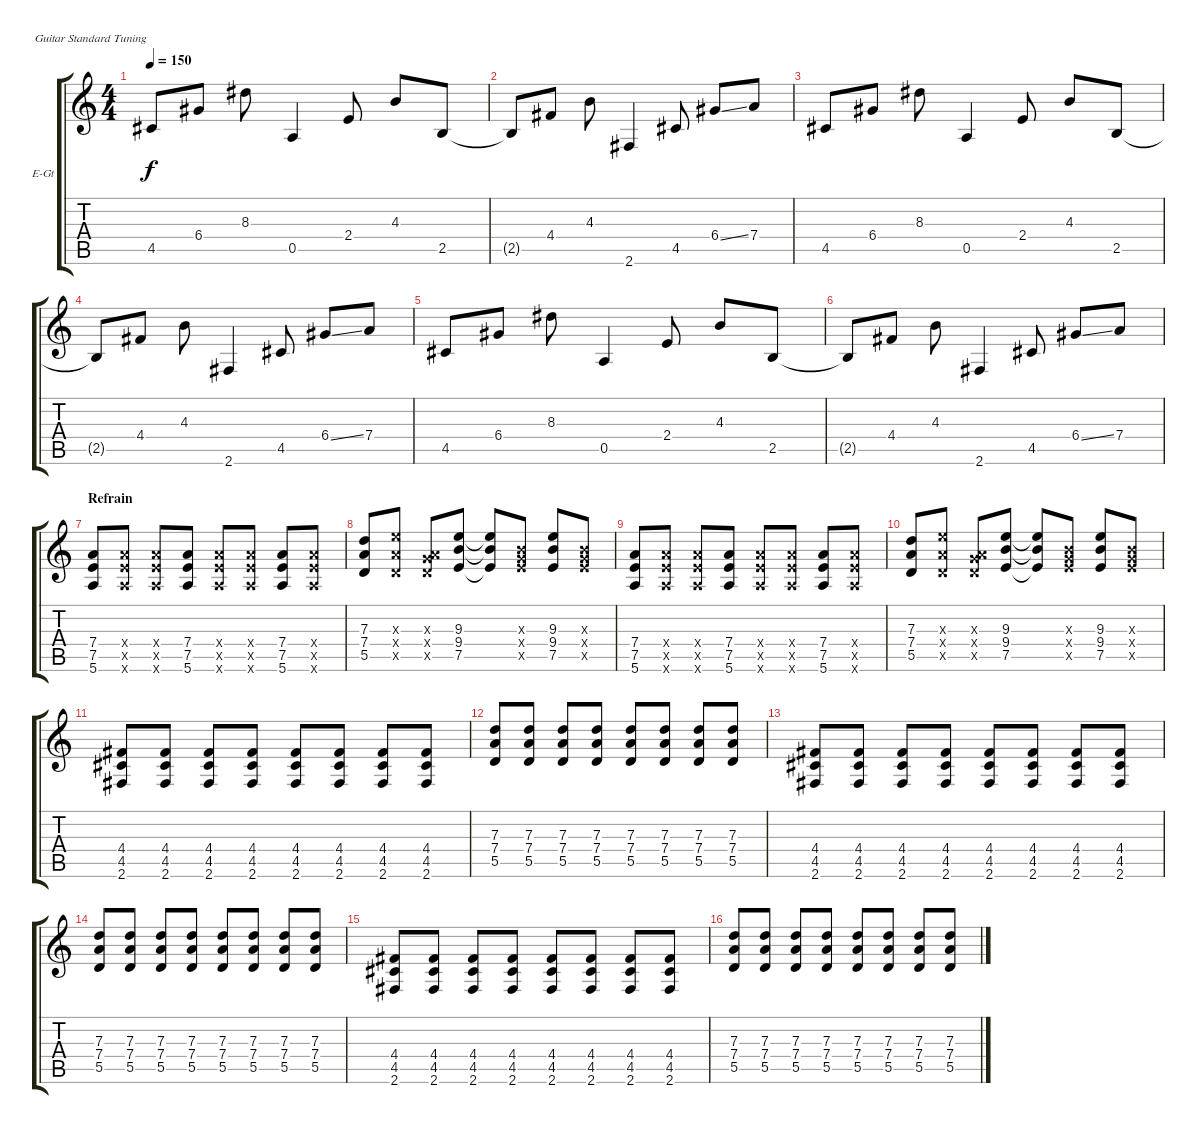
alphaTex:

\bracketExtendMode groupsimilarinstruments
\firstSystemTrackNameOrientation horizontal
\otherSystemsTrackNameOrientation horizontal
\track ("Guitare 1" "E-Gt") {instrument electricguitarclean}
\staff {score tabs}
\tuning (E4 B3 G3 D3 A2 E2)
\ts (4 4)
\tempo 150
\clef g2
\ks c
4.5.8{dy f} 6.4.8 8.3.8 0.5.4 2.4.8 4.3.8 2.5.8 |
2.5{t}.8 4.4.8 4.3.8 2.6.4 4.5.8 6.4{ss}.8 7.4.8 |
4.5.8 6.4.8 8.3.8 0.5.4 2.4.8 4.3.8 2.5.8 |
2.5{t}.8 4.4.8 4.3.8 2.6.4 4.5.8 6.4{ss}.8 7.4.8 |
4.5.8 6.4.8 8.3.8 0.5.4 2.4.8 4.3.8 2.5.8 |
2.5{t}.8 4.4.8 4.3.8 2.6.4 4.5.8 6.4{ss}.8 7.4.8 |
\section ("" "Refrain")
(7.4 7.5 5.6).8 (7.4{x} 7.5{x} 5.6{x}).8 (7.4{x} 7.5{x} 5.6{x}).8 (7.4 7.5 5.6).8 (7.4{x} 7.5{x} 5.6{x}).8 (7.4{x} 7.5{x} 5.6{x}).8 (7.4 7.5 5.6).8 (7.4{x} 7.5{x} 5.6{x}).8 |
(7.3 7.4 5.5).8 (9.3{x} 7.4{x} 5.5{x}).8 (0.3{x} 7.4{x} 5.5{x}).8 (9.3 9.4 7.5).8 (9.3{t} 9.4{t} 7.5{t}).8 (0.3{x} 9.4{x} 7.5{x}).8 (9.3 9.4 7.5).8 (0.3{x} 9.4{x} 7.5{x}).8 |
(7.4 7.5 5.6).8 (7.4{x} 7.5{x} 5.6{x}).8 (7.4{x} 7.5{x} 5.6{x}).8 (7.4 7.5 5.6).8 (7.4{x} 7.5{x} 5.6{x}).8 (7.4{x} 7.5{x} 5.6{x}).8 (7.4 7.5 5.6).8 (7.4{x} 7.5{x} 5.6{x}).8 |
(7.3 7.4 5.5).8 (9.3{x} 7.4{x} 5.5{x}).8 (0.3{x} 7.4{x} 5.5{x}).8 (9.3 9.4 7.5).8 (9.3{t} 9.4{t} 7.5{t}).8 (0.3{x} 9.4{x} 7.5{x}).8 (9.3 9.4 7.5).8 (0.3{x} 9.4{x} 7.5{x}).8 |
(4.4 4.5 2.6).8 (4.4 4.5 2.6).8 (4.4 4.5 2.6).8 (4.4 4.5 2.6).8 (4.4 4.5 2.6).8 (4.4 4.5 2.6).8 (4.4 4.5 2.6).8 (4.4 4.5 2.6).8 |
(7.3 7.4 5.5).8 (7.3 7.4 5.5).8 (7.3 7.4 5.5).8 (7.3 7.4 5.5).8 (7.3 7.4 5.5).8 (7.3 7.4 5.5).8 (7.3 7.4 5.5).8 (7.3 7.4 5.5).8 |
(4.4 4.5 2.6).8 (4.4 4.5 2.6).8 (4.4 4.5 2.6).8 (4.4 4.5 2.6).8 (4.4 4.5 2.6).8 (4.4 4.5 2.6).8 (4.4 4.5 2.6).8 (4.4 4.5 2.6).8 |
(7.3 7.4 5.5).8 (7.3 7.4 5.5).8 (7.3 7.4 5.5).8 (7.3 7.4 5.5).8 (7.3 7.4 5.5).8 (7.3 7.4 5.5).8 (7.3 7.4 5.5).8 (7.3 7.4 5.5).8 |
(4.4 4.5 2.6).8 (4.4 4.5 2.6).8 (4.4 4.5 2.6).8 (4.4 4.5 2.6).8 (4.4 4.5 2.6).8 (4.4 4.5 2.6).8 (4.4 4.5 2.6).8 (4.4 4.5 2.6).8 |
(7.3 7.4 5.5).8 (7.3 7.4 5.5).8 (7.3 7.4 5.5).8 (7.3 7.4 5.5).8 (7.3 7.4 5.5).8 (7.3 7.4 5.5).8 (7.3 7.4 5.5).8 (7.3 7.4 5.5).8
